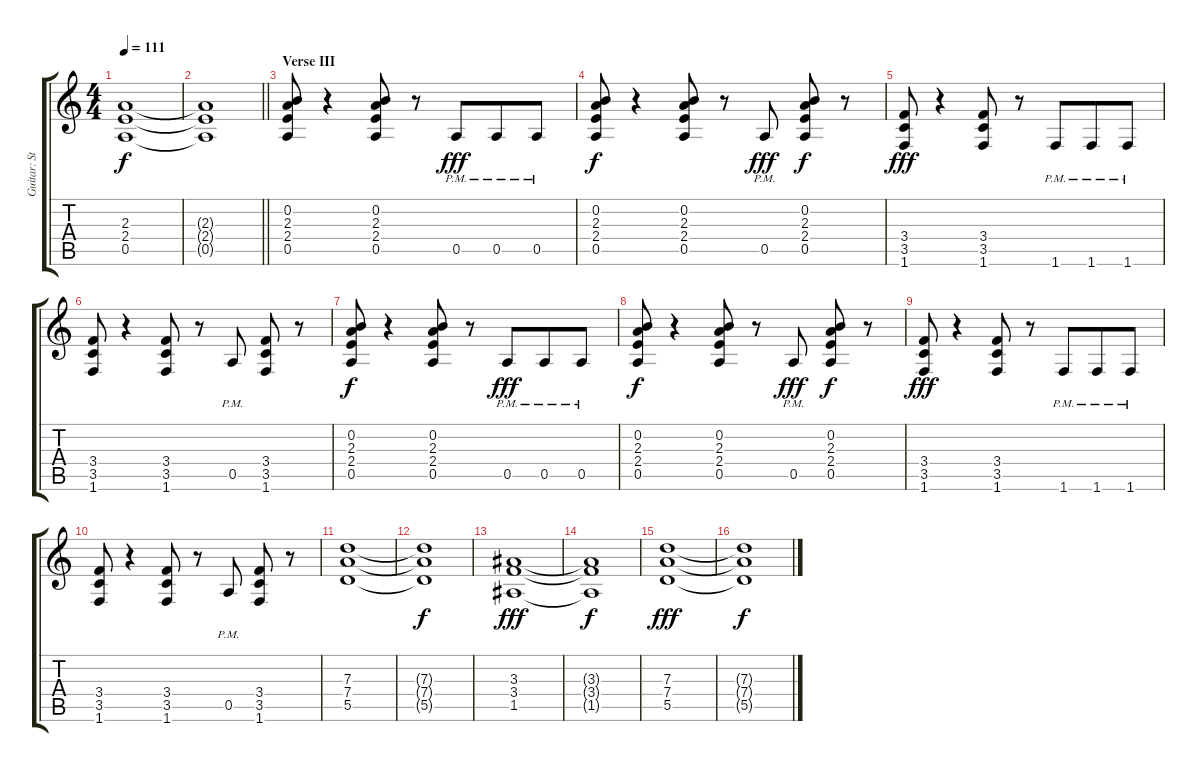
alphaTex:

\track ("Guitar: Steve" "Guitar: St") {instrument distortionguitar}
\staff {score tabs}
\tuning (E4 B3 G3 D3 A2 E2) {hide}
\ts (4 4)
\tempo 111
\clef g2
\ks c
(2.3{t} 2.4{t} 0.5{t}).1{dy f} |
\barLineRight lightlight
(2.3{t} 2.4{t} 0.5{t}).1 |
\section ("" "Verse III")
(0.2 2.3 2.4 0.5).8 r.4 (0.2 2.3 2.4 0.5).8 r.8 0.5{pm}.8{dy fff beam merge} 0.5{pm}.8 0.5{pm}.8 |
(0.2 2.3 2.4 0.5).8{dy f} r.4 (0.2 2.3 2.4 0.5).8 r.8 0.5{pm}.8{dy fff} (0.2 2.3 2.4 0.5).8{dy f} r.8 |
(3.4 3.5 1.6).8{dy fff} r.4 (3.4 3.5 1.6).8 r.8 1.6{pm}.8{beam merge} 1.6{pm}.8 1.6{pm}.8 |
(3.4 3.5 1.6).8 r.4 (3.4 3.5 1.6).8 r.8 0.5{pm}.8 (3.4 3.5 1.6).8 r.8 |
(0.2 2.3 2.4 0.5).8{dy f} r.4 (0.2 2.3 2.4 0.5).8 r.8 0.5{pm}.8{dy fff beam merge} 0.5{pm}.8 0.5{pm}.8 |
(0.2 2.3 2.4 0.5).8{dy f} r.4 (0.2 2.3 2.4 0.5).8 r.8 0.5{pm}.8{dy fff} (0.2 2.3 2.4 0.5).8{dy f} r.8 |
(3.4 3.5 1.6).8{dy fff} r.4 (3.4 3.5 1.6).8 r.8 1.6{pm}.8{beam merge} 1.6{pm}.8 1.6{pm}.8 |
(3.4 3.5 1.6).8 r.4 (3.4 3.5 1.6).8 r.8 0.5{pm}.8 (3.4 3.5 1.6).8 r.8 |
(7.3 7.4 5.5).1 |
(7.3{t} 7.4{t} 5.5{t}).1{dy f} |
(3.3 3.4 1.5).1{dy fff} |
(3.3{t} 3.4{t} 1.5{t}).1{dy f} |
(7.3 7.4 5.5).1{dy fff} |
(7.3{t} 7.4{t} 5.5{t}).1{dy f}
